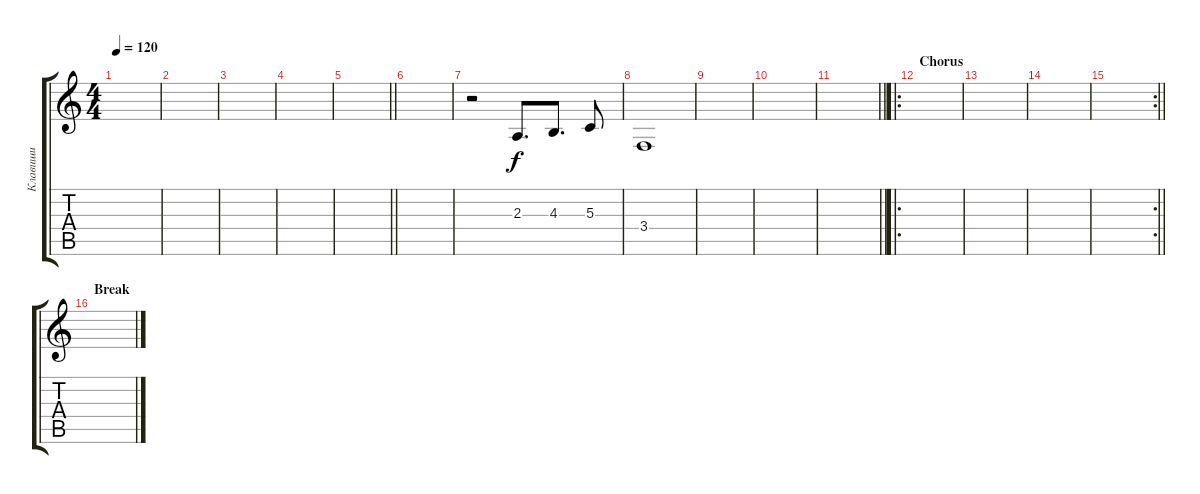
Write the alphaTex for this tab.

\track ("Клавиши" "Клавиши") {instrument electricpiano2}
\staff {score tabs}
\tuning (E4 B3 G3 D3 A2 E2) {hide}
\ts (4 4)
\tempo 120
\clef g2
\ks c
|
|
|
|
\barLineRight lightlight
|
|
r.2 2.3.8{d} 4.3.8{d} 5.3.8 |
3.4.1 |
|
|
\barLineRight lightlight
|
\ro
\section ("" "Chorus")
|
|
|
\rc 2
\barLineRight lightlight
|
\section ("" "Break")
